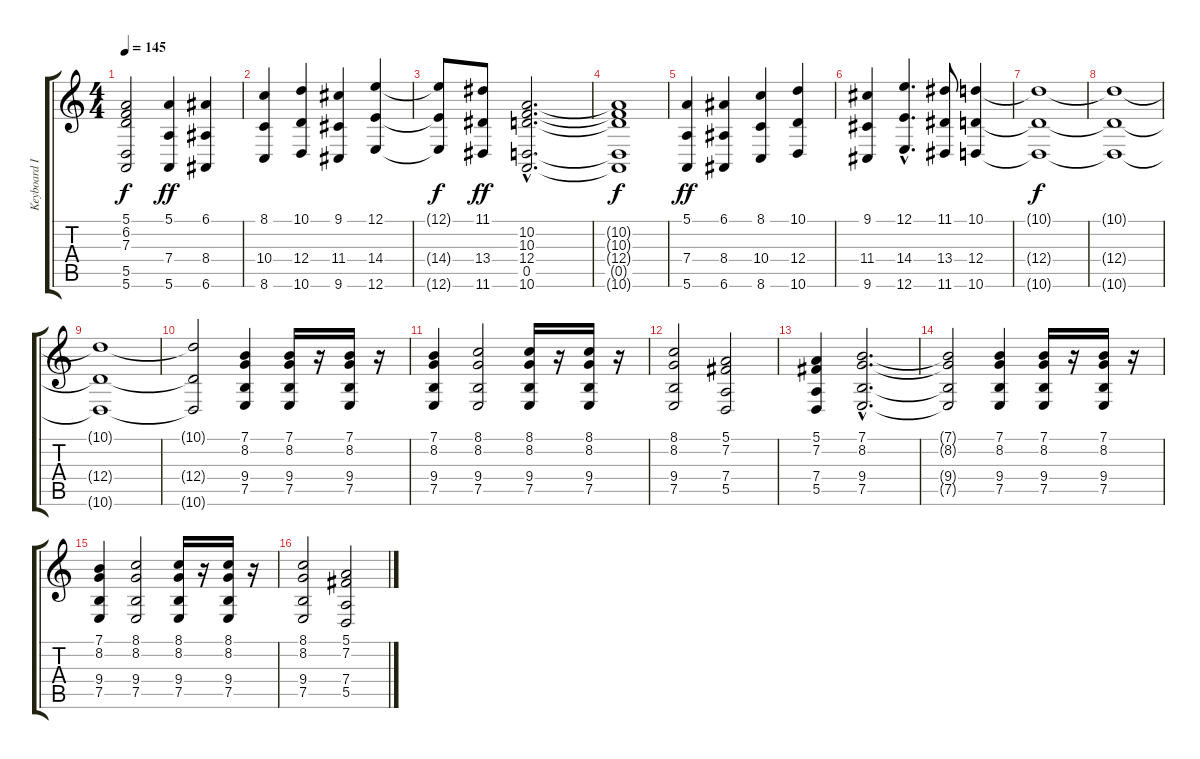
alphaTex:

\track ("Keyboard II" "Keyboard I") {instrument pad4choir}
\staff {score tabs}
\tuning (E4 B3 G3 D3 A2 E2) {hide}
\ts (4 4)
\tempo 145
\clef g2
\ks c
(5.1{t} 6.2{t} 7.3{t} 5.5{t} 5.6{t}).2{dy f} (5.1 7.4 5.6).4{dy ff} (6.1 8.4 6.6).4 |
(8.1 10.4 8.6).4 (10.1 12.4 10.6).4 (9.1 11.4 9.6).4 (12.1 14.4 12.6).4 |
(12.1{t} 14.4{t} 12.6{t}).8{dy f} (11.1 13.4 11.6).8{dy ff} (10.2{hac} 10.3{hac} 12.4{hac} 0.5{hac} 10.6{hac}).2{d} |
(10.2{t} 10.3{t} 12.4{t} 0.5{t} 10.6{t}).1{dy f} |
(5.1 7.4 5.6).4{dy ff} (6.1 8.4 6.6).4 (8.1 10.4 8.6).4 (10.1 12.4 10.6).4 |
(9.1 11.4 9.6).4 (12.1{hac} 14.4{hac} 12.6{hac}).4{d} (11.1 13.4 11.6).8 (10.1 12.4 10.6).4 |
(10.1{t} 12.4{t} 10.6{t}).1{dy f} |
(10.1{t} 12.4{t} 10.6{t}).1 |
(10.1{t} 12.4{t} 10.6{t}).1 |
(10.1{t} 12.4{t} 10.6{t}).2 (7.1 8.2 9.4 7.5).4{volume 11 instrument stringensemble1} (7.1 8.2 9.4 7.5).16 r.16 (7.1 8.2 9.4 7.5).16 r.16 |
(7.1 8.2 9.4 7.5).4 (8.1 8.2 9.4 7.5).2 (8.1 8.2 9.4 7.5).16 r.16 (8.1 8.2 9.4 7.5).16 r.16 |
(8.1 8.2 9.4 7.5).2 (5.1 7.2 7.4 5.5).2 |
(5.1 7.2 7.4 5.5).4 (7.1{hac} 8.2{hac} 9.4{hac} 7.5{hac}).2{d} |
(7.1{t} 8.2{t} 9.4{t} 7.5{t}).2 (7.1 8.2 9.4 7.5).4 (7.1 8.2 9.4 7.5).16 r.16 (7.1 8.2 9.4 7.5).16 r.16 |
(7.1 8.2 9.4 7.5).4 (8.1 8.2 9.4 7.5).2 (8.1 8.2 9.4 7.5).16 r.16 (8.1 8.2 9.4 7.5).16 r.16 |
(8.1 8.2 9.4 7.5).2 (5.1 7.2 7.4 5.5).2
